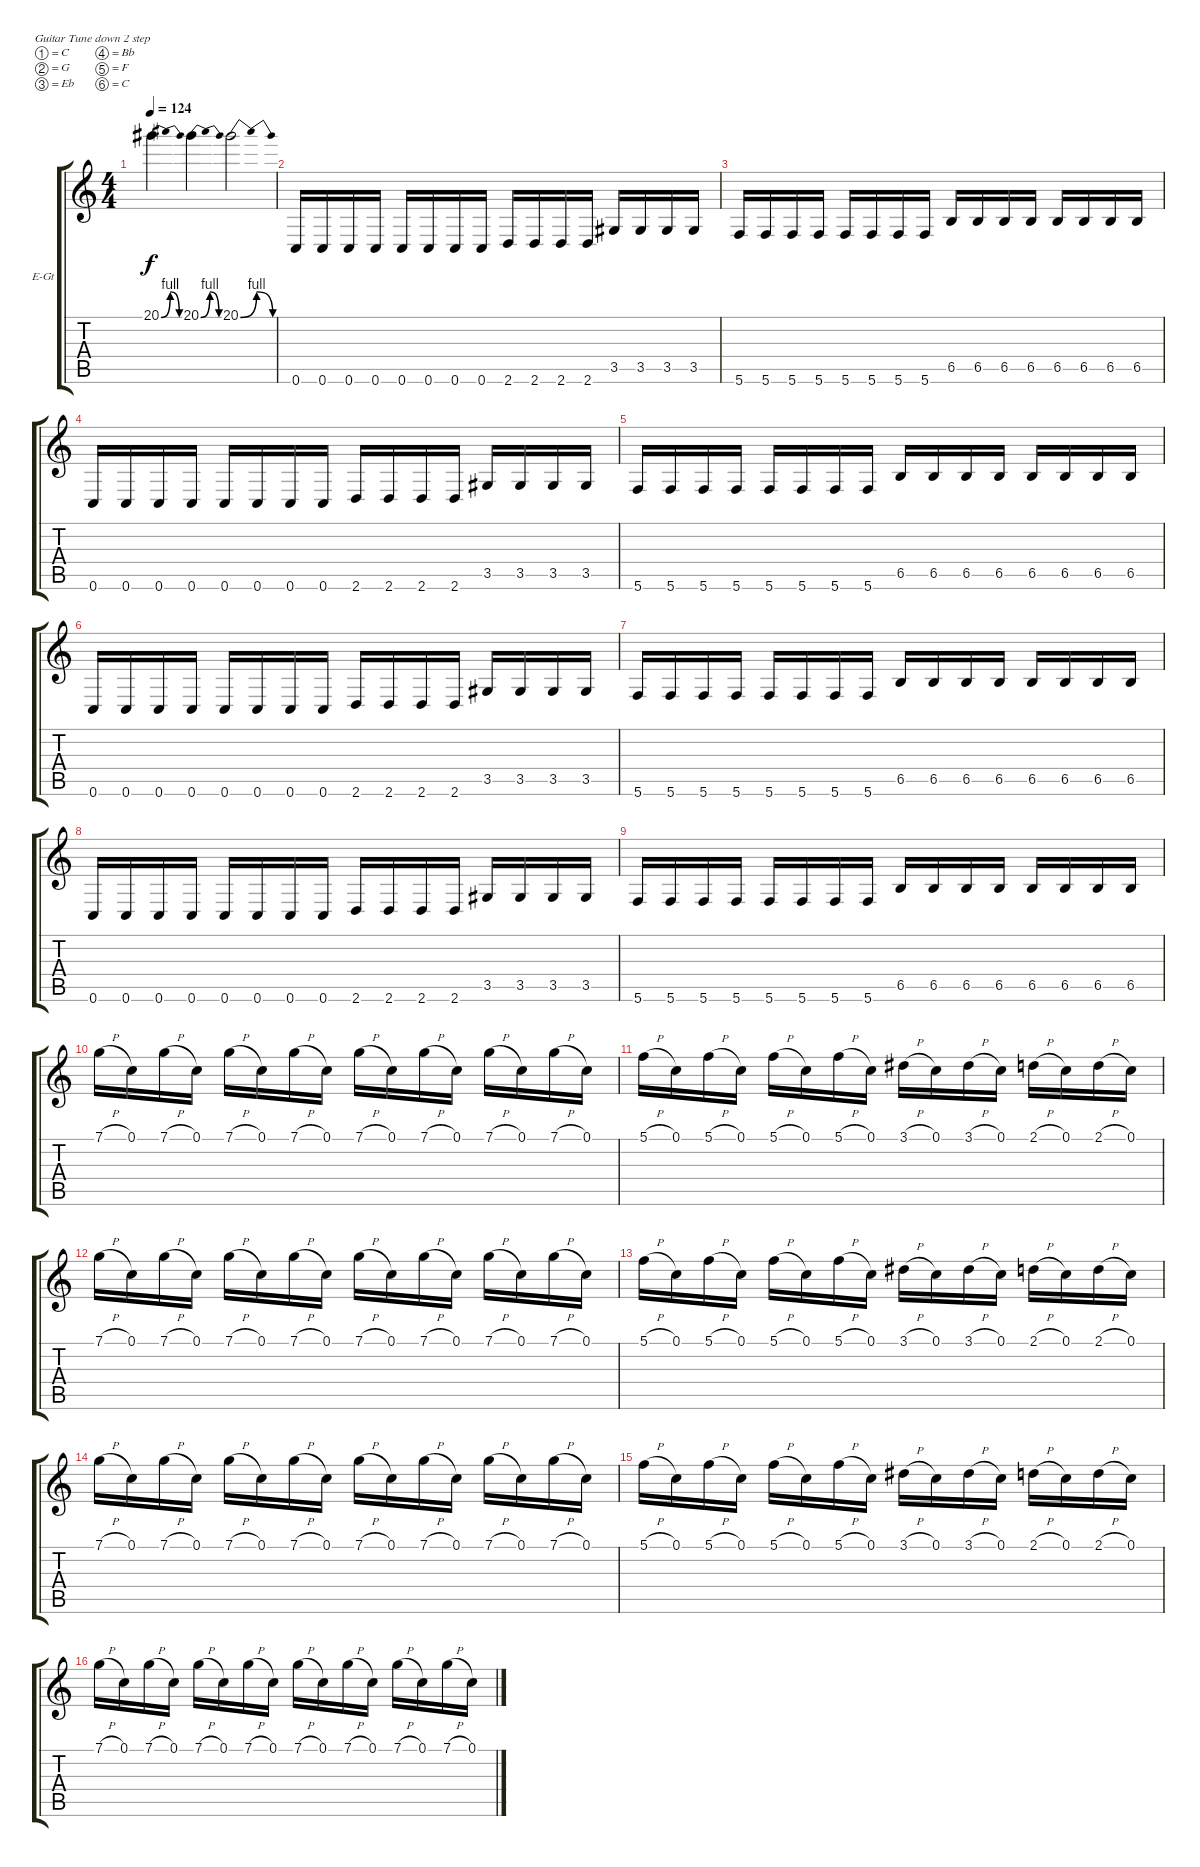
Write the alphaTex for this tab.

\defaultSystemsLayout 4
\bracketExtendMode groupsimilarinstruments
\firstSystemTrackNameOrientation horizontal
\otherSystemsTrackNameOrientation horizontal
\track ("Electric Guitar" "E-Gt") {instrument overdrivenguitar}
\staff {score tabs}
\tuning (C4 G3 Eb3 Bb2 F2 C2)
\ts (4 4)
\tempo 124
\clef g2
\ks c
20.1{be (bendrelease 0 0 30 4 30 4 60 0)}.4{dy f} 20.1{be (bendrelease 0 0 30 4 30 4 60 0)}.4 20.1{be (bendrelease 0 0 30 4 30 4 60 0)}.2 |
0.6.16 0.6.16 0.6.16 0.6.16 0.6.16 0.6.16 0.6.16 0.6.16 2.6.16 2.6.16 2.6.16 2.6.16 3.5.16 3.5.16 3.5.16 3.5.16 |
5.6.16 5.6.16 5.6.16 5.6.16 5.6.16 5.6.16 5.6.16 5.6.16 6.5.16 6.5.16 6.5.16 6.5.16 6.5.16 6.5.16 6.5.16 6.5.16 |
0.6.16 0.6.16 0.6.16 0.6.16 0.6.16 0.6.16 0.6.16 0.6.16 2.6.16 2.6.16 2.6.16 2.6.16 3.5.16 3.5.16 3.5.16 3.5.16 |
5.6.16 5.6.16 5.6.16 5.6.16 5.6.16 5.6.16 5.6.16 5.6.16 6.5.16 6.5.16 6.5.16 6.5.16 6.5.16 6.5.16 6.5.16 6.5.16 |
0.6.16 0.6.16 0.6.16 0.6.16 0.6.16 0.6.16 0.6.16 0.6.16 2.6.16 2.6.16 2.6.16 2.6.16 3.5.16 3.5.16 3.5.16 3.5.16 |
5.6.16 5.6.16 5.6.16 5.6.16 5.6.16 5.6.16 5.6.16 5.6.16 6.5.16 6.5.16 6.5.16 6.5.16 6.5.16 6.5.16 6.5.16 6.5.16 |
0.6.16 0.6.16 0.6.16 0.6.16 0.6.16 0.6.16 0.6.16 0.6.16 2.6.16 2.6.16 2.6.16 2.6.16 3.5.16 3.5.16 3.5.16 3.5.16 |
5.6.16 5.6.16 5.6.16 5.6.16 5.6.16 5.6.16 5.6.16 5.6.16 6.5.16 6.5.16 6.5.16 6.5.16 6.5.16 6.5.16 6.5.16 6.5.16 |
7.1{h}.16 0.1.16 7.1{h}.16 0.1.16 7.1{h}.16 0.1.16 7.1{h}.16 0.1.16 7.1{h}.16 0.1.16 7.1{h}.16 0.1.16 7.1{h}.16 0.1.16 7.1{h}.16 0.1.16 |
5.1{h}.16 0.1.16 5.1{h}.16 0.1.16 5.1{h}.16 0.1.16 5.1{h}.16 0.1.16 3.1{h}.16 0.1.16 3.1{h}.16 0.1.16 2.1{h}.16 0.1.16 2.1{h}.16 0.1.16 |
7.1{h}.16 0.1.16 7.1{h}.16 0.1.16 7.1{h}.16 0.1.16 7.1{h}.16 0.1.16 7.1{h}.16 0.1.16 7.1{h}.16 0.1.16 7.1{h}.16 0.1.16 7.1{h}.16 0.1.16 |
5.1{h}.16 0.1.16 5.1{h}.16 0.1.16 5.1{h}.16 0.1.16 5.1{h}.16 0.1.16 3.1{h}.16 0.1.16 3.1{h}.16 0.1.16 2.1{h}.16 0.1.16 2.1{h}.16 0.1.16 |
7.1{h}.16 0.1.16 7.1{h}.16 0.1.16 7.1{h}.16 0.1.16 7.1{h}.16 0.1.16 7.1{h}.16 0.1.16 7.1{h}.16 0.1.16 7.1{h}.16 0.1.16 7.1{h}.16 0.1.16 |
5.1{h}.16 0.1.16 5.1{h}.16 0.1.16 5.1{h}.16 0.1.16 5.1{h}.16 0.1.16 3.1{h}.16 0.1.16 3.1{h}.16 0.1.16 2.1{h}.16 0.1.16 2.1{h}.16 0.1.16 |
7.1{h}.16 0.1.16 7.1{h}.16 0.1.16 7.1{h}.16 0.1.16 7.1{h}.16 0.1.16 7.1{h}.16 0.1.16 7.1{h}.16 0.1.16 7.1{h}.16 0.1.16 7.1{h}.16 0.1.16
